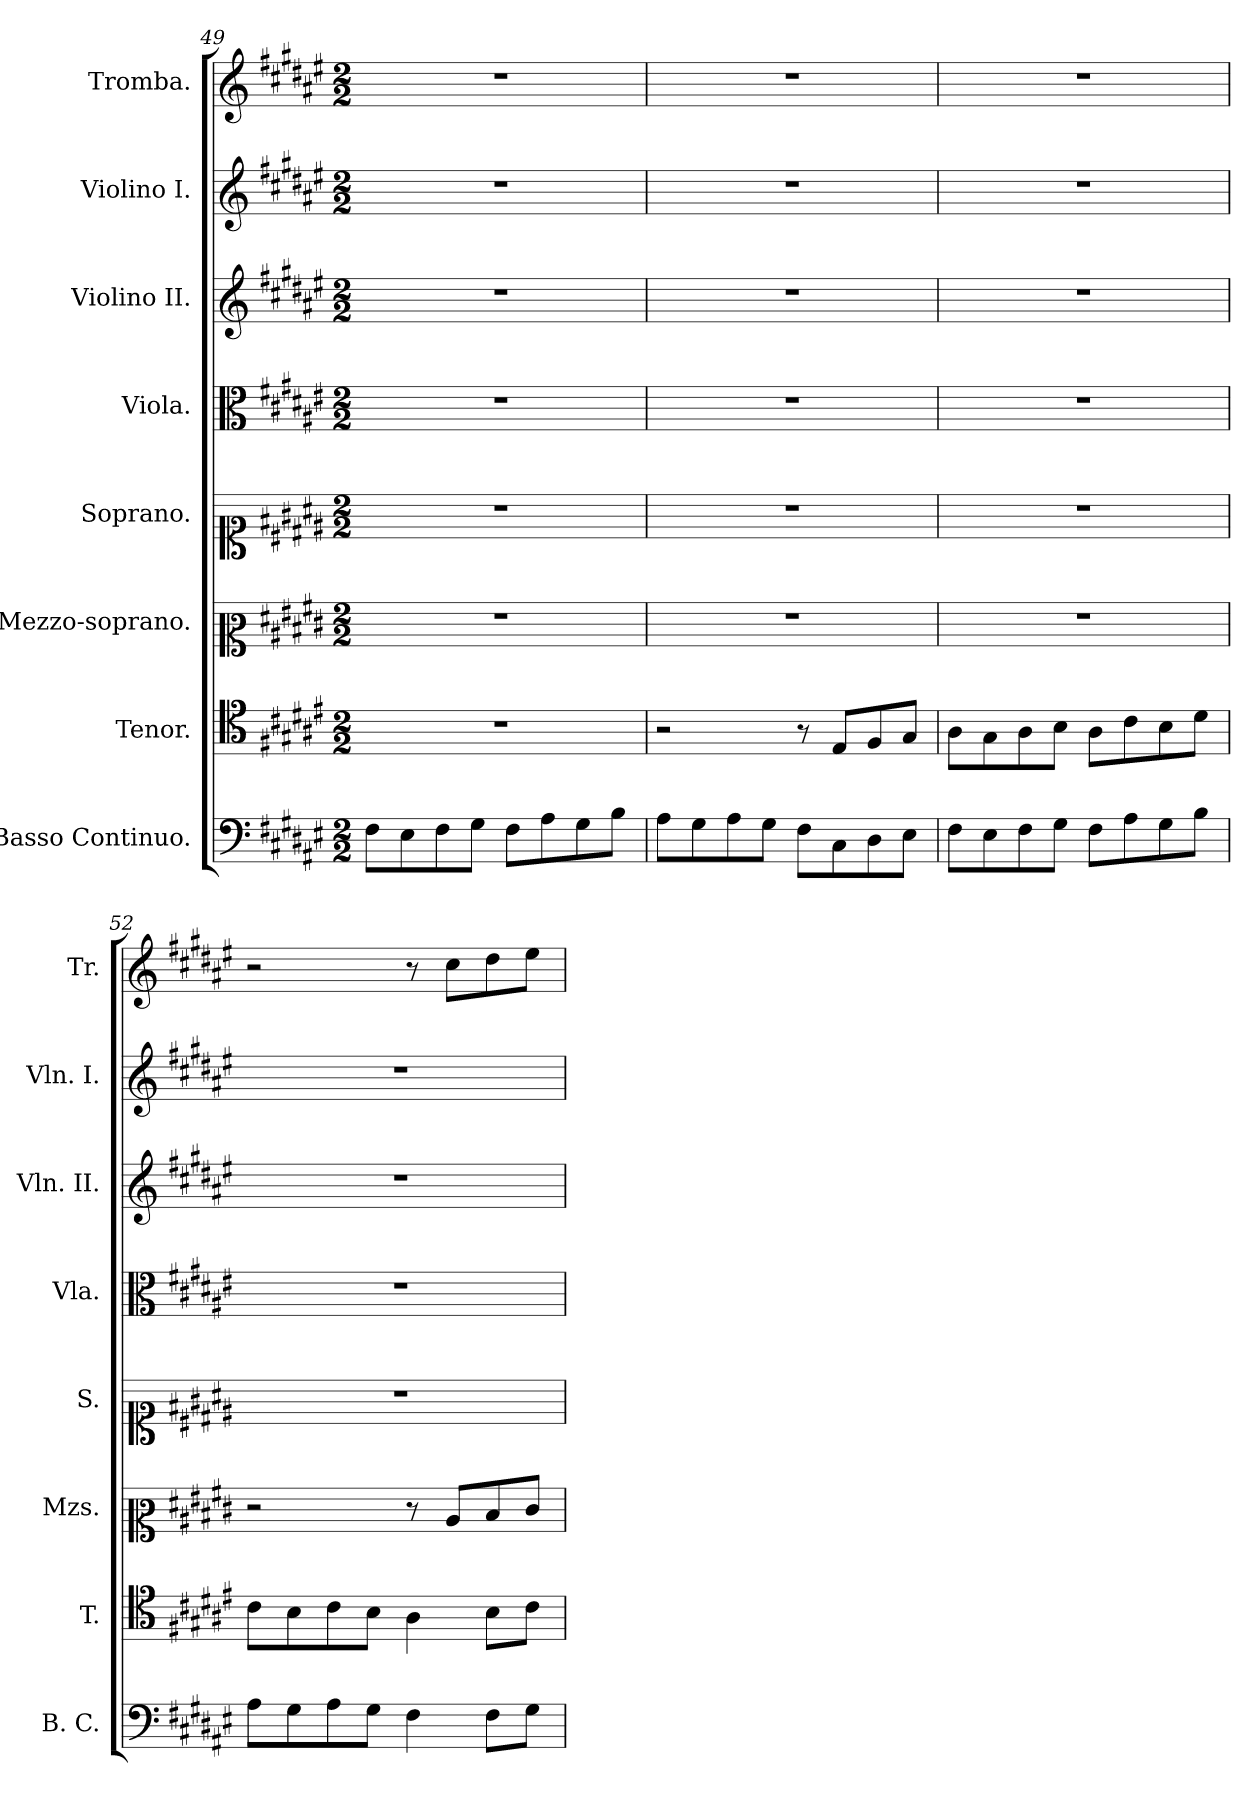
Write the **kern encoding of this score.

**kern	**kern	**kern	**kern	**kern	**kern	**kern	**kern
*part8	*part7	*part6	*part5	*part4	*part3	*part2	*part1
*staff8	*staff7	*staff6	*staff5	*staff4	*staff3	*staff2	*staff1
*I"Basso Continuo.	*I"Tenor.	*I"Mezzo-soprano.	*I"Soprano.	*I"Viola.	*I"Violino II.	*I"Violino I.	*I"Tromba.
*I'B. C.	*I'T.	*I'Mzs.	*I'S.	*I'Vla.	*I'Vln. II.	*I'Vln. I.	*I'Tr.
*clefF4	*clefC4	*clefC2	*clefC1	*clefC3	*clefG2	*clefG2	*clefG2
*k[f#c#g#d#a#e#]	*k[f#c#g#d#a#e#]	*k[f#c#g#d#a#e#]	*k[f#c#g#d#a#e#]	*k[f#c#g#d#a#e#]	*k[f#c#g#d#a#e#]	*k[f#c#g#d#a#e#]	*k[f#c#g#d#a#e#]
*M2/2	*M2/2	*M2/2	*M2/2	*M2/2	*M2/2	*M2/2	*M2/2
=49	=49	=49	=49	=49	=49	=49	=49
8F#\L	1r	1r	1r	1r	1r	1r	1r
8E#\	.	.	.	.	.	.	.
8F#\	.	.	.	.	.	.	.
8G#\J	.	.	.	.	.	.	.
8F#\L	.	.	.	.	.	.	.
8A#\	.	.	.	.	.	.	.
8G#\	.	.	.	.	.	.	.
8B\J	.	.	.	.	.	.	.
=50	=50	=50	=50	=50	=50	=50	=50
8A#\L	2r	1r	1r	1r	1r	1r	1r
8G#\	.	.	.	.	.	.	.
8A#\	.	.	.	.	.	.	.
8G#\J	.	.	.	.	.	.	.
8F#\L	8r	.	.	.	.	.	.
8C#\	8E#/L	.	.	.	.	.	.
8D#\	8F#/	.	.	.	.	.	.
8E#\J	8G#/J	.	.	.	.	.	.
=51	=51	=51	=51	=51	=51	=51	=51
8F#\L	8A#\L	1r	1r	1r	1r	1r	1r
8E#\	8G#\	.	.	.	.	.	.
8F#\	8A#\	.	.	.	.	.	.
8G#\J	8B\J	.	.	.	.	.	.
8F#\L	8A#\L	.	.	.	.	.	.
8A#\	8c#\	.	.	.	.	.	.
8G#\	8B\	.	.	.	.	.	.
8B\J	8d#\J	.	.	.	.	.	.
=52	=52	=52	=52	=52	=52	=52	=52
8A#\L	8c#\L	2r	1r	1r	1r	1r	2r
8G#\	8B\	.	.	.	.	.	.
8A#\	8c#\	.	.	.	.	.	.
8G#\J	8B\J	.	.	.	.	.	.
4F#\	4A#\	8r	.	.	.	.	8r
.	.	8c#/L	.	.	.	.	8cc#\L
8F#\L	8B\L	8d#/	.	.	.	.	8dd#\
8G#\J	8c#\J	8e#/J	.	.	.	.	8ee#\J
=	=	=	=	=	=	=	=
*-	*-	*-	*-	*-	*-	*-	*-
